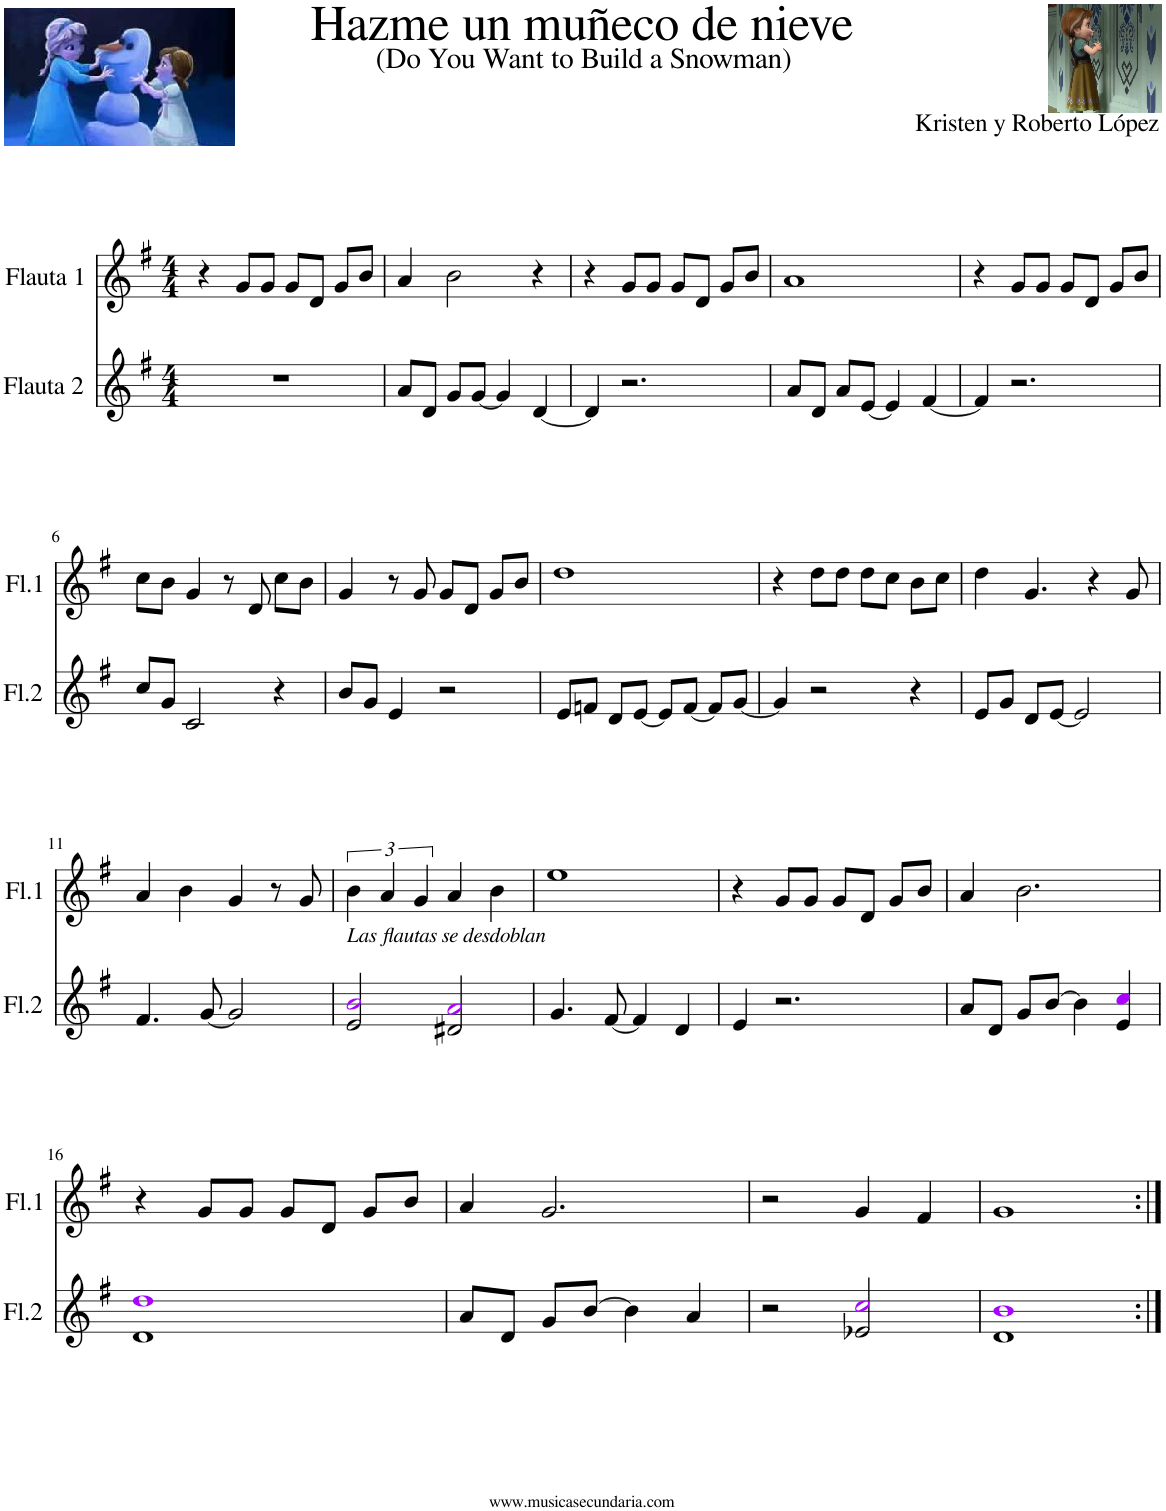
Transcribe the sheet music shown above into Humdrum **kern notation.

**kern	**kern
*part2	*part1
*staff2	*staff1
*I"Flauta 2	*I"Flauta 1
*I'Fl.2	*I'Fl.1
*clefG2	*clefG2
*k[f#]	*k[f#]
*M4/4	*M4/4
=1	=1
1r	4r
.	8g/L
.	8g/J
.	8g/L
.	8d/J
.	8g/L
.	8b/J
=2	=2
8a/L	4a/
8d/J	.
8g/L	2b\
[8g/J	.
4g/]	.
[4d/	4r
=3	=3
4d/]	4r
2.r	8g/L
.	8g/J
.	8g/L
.	8d/J
.	8g/L
.	8b/J
=4	=4
8a/L	1a
8d/J	.
8a/L	.
[8e/J	.
4e/]	.
[4f#/	.
=5	=5
4f#/]	4r
2.r	8g/L
.	8g/J
.	8g/L
.	8d/J
.	8g/L
.	8b/J
!!LO:LB:g=z
=6	=6
8cc/L	8cc\L
8g/J	8b\J
2c/	4g/
.	8r
.	8d/
4r	8cc\L
.	8b\J
=7	=7
8b/L	4g/
8g/J	.
4e/	8r
.	8g/
2r	8g/L
.	8d/J
.	8g/L
.	8b/J
=8	=8
8e/L	1dd
8fn/J	.
8d/L	.
[8e/J	.
8e/L]	.
[8f/J	.
8f/L]	.
[8g/J	.
=9	=9
4g/]	4r
2r	8dd\L
.	8dd\J
.	8dd\L
.	8cc\J
4r	8b\L
.	8cc\J
=10	=10
8e/L	4dd\
8g/J	.
8d/L	4.g/
[8e/J	.
2e/]	.
.	4r
.	8g/
!!LO:LB:g=z
=11	=11
4.f#/	4a/
.	4b\
[8g/	.
2g/]	4g/
.	8r
.	8g/
=12	=12
!LO:TX:a:i:t=Las flautas se desdoblan	!
2e/ 2bi/	6b\
.	6a/
.	6g/
2d#X/ 2ai/	4a/
.	4b\
=13	=13
4.g/	1ee
[8f#/	.
4f#/]	.
4d/	.
=14	=14
4e/	4r
2.r	8g/L
.	8g/J
.	8g/L
.	8d/J
.	8g/L
.	8b/J
=15	=15
8a/L	4a/
8d/J	.
8g/L	2.b\
[8b/J	.
4b\]	.
4e/ 4cci/	.
!!LO:LB:g=z
=16	=16
1d 1ddi	4r
.	8g/L
.	8g/J
.	8g/L
.	8d/J
.	8g/L
.	8b/J
=17	=17
8a/L	4a/
8d/J	.
8g/L	2.g/
[8b/J	.
4b\]	.
4a/	.
=18	=18
2r	2r
2e-X/ 2cci/	4g/
.	4f#/
=19	=19
1d 1bi	1g
=:|!	=:|!
*-	*-
